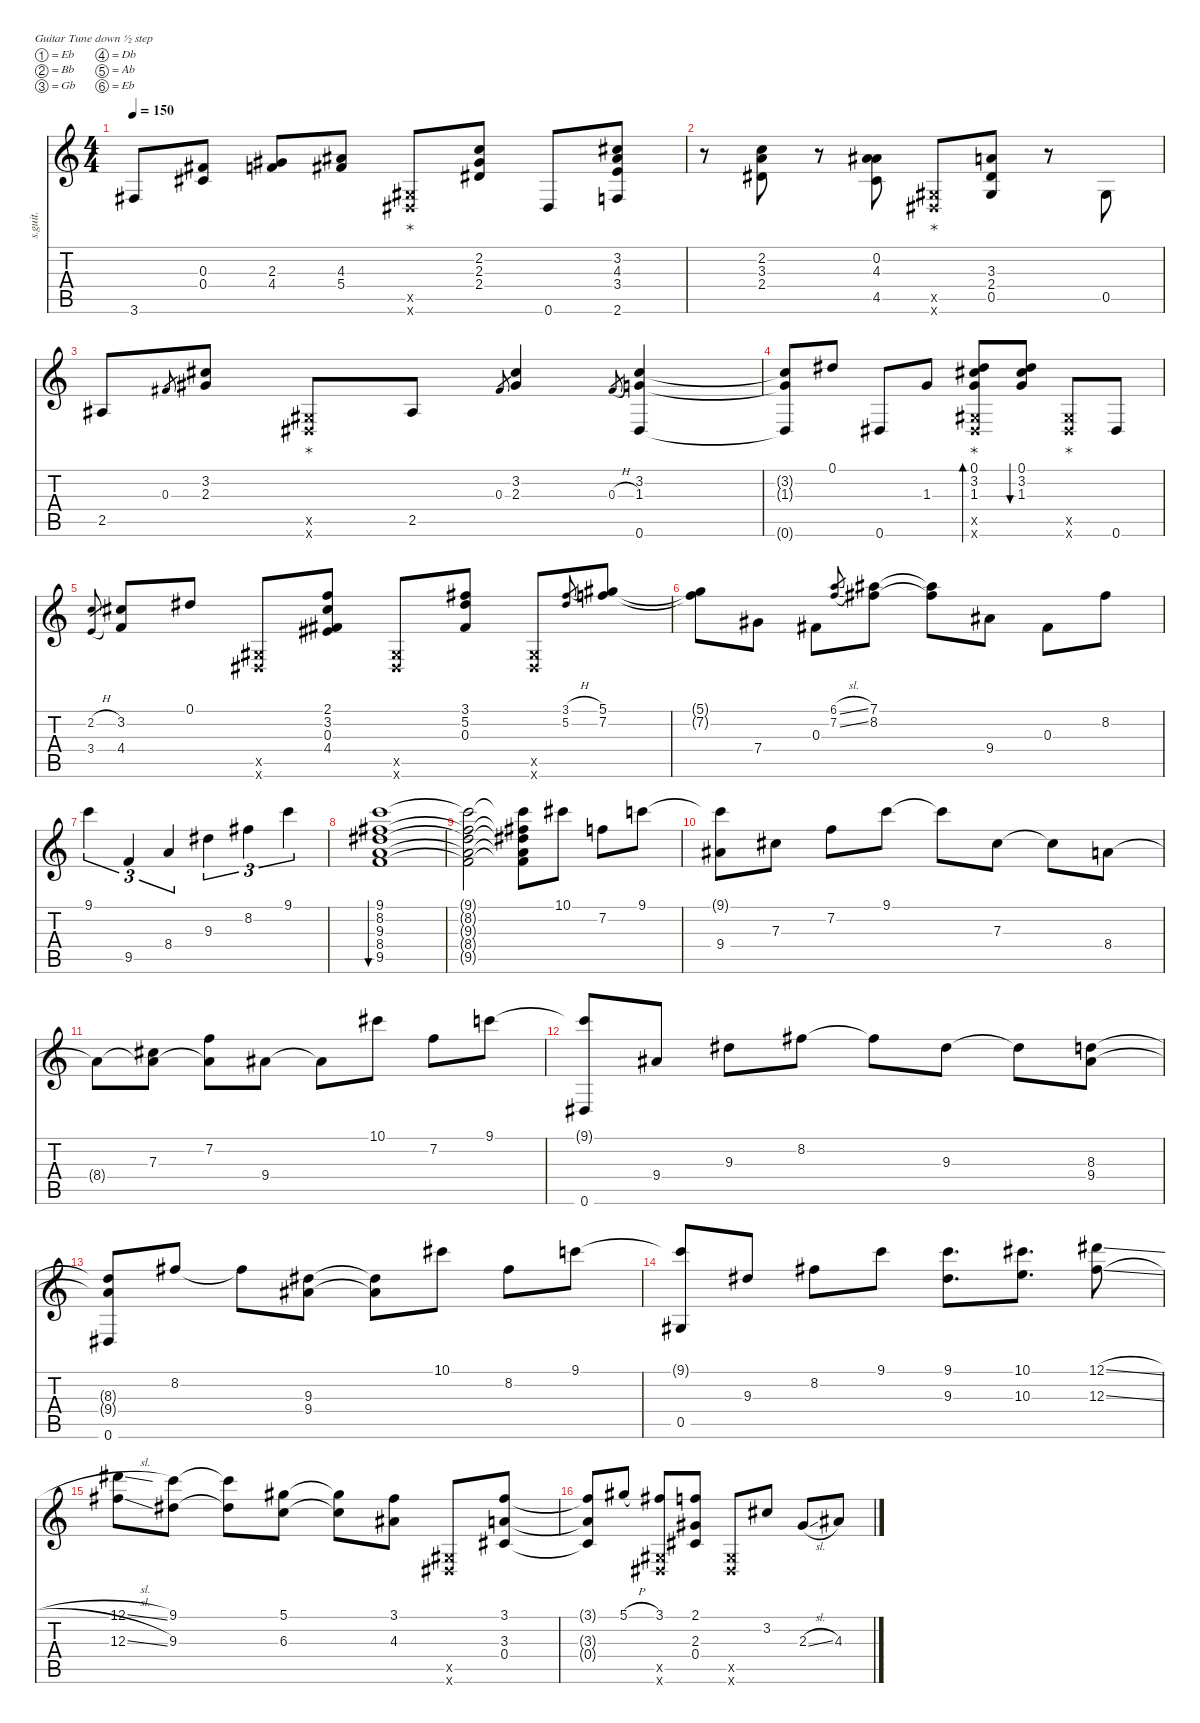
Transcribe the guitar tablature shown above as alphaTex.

\defaultSystemsLayout 4
\hideDynamics
\bracketExtendMode nobrackets
\track ("Steel Guitar" "s.guit.") {multiBarRest instrument acousticguitarsteel}
\staff {score tabs}
\tuning (Eb4 Bb3 Gb3 Db3 Ab2 Eb2)
\ts (4 4)
\tempo 150
\clef g2
\ks c
3.6{acc #}.8{dy mf beam Up} (0.3{acc #} 0.4{acc #}).8{beam Up} (2.3{acc #} 4.4).8{beam Up} (4.3{acc #} 5.4{acc #}).8{beam Up} (0.5{x acc #} 0.6{x acc #}).8{glpt beam Up} (2.2 2.3{acc #} 2.4{acc #}).8{beam Up} 0.6{acc #}.8{beam Up} (3.2{acc #} 4.3{acc #} 3.4 2.6).8{beam Up} |
r.8{beam Down} (2.2 3.3 2.4{acc #}).8{beam Up} r.8{beam Down} (0.2{acc #} 4.3{acc #} 4.5).8{beam Up} (0.5{x acc #} 0.6{x acc #}).8{glpt beam Up} (3.3 2.4{acc #} 0.5{acc #}).8{beam Up} r.8{beam Down} 0.5{acc #}.8{beam Up} |
2.5{acc #}.8{beam Up} 0.3{acc #}.8{gr beam Up} (2.3{acc #} 3.2{acc #}).8{beam Up} (0.5{x acc #} 0.6{x acc #}).8{glpt beam Up} 2.5{acc #}.8{beam Up} 0.3{acc #}.8{gr beam Up} (2.3{acc #} 3.2{acc #}).4{beam Up} 0.3{h acc #}.8{gr beam Up} (1.3 3.2{acc #} 0.6{acc #}).4{beam Up} |
(1.3{t} 3.2{t acc #} 0.6{t acc #}).8{beam Up} 0.1{acc #}.8{beam Up} 0.6{acc #}.8{beam Up} 1.3.8{beam Up} (1.3 3.2{acc #} 0.1{acc #} 0.5{x acc #} 0.6{x acc #}).8{bd 190 glpt beam Up} (0.1{acc #} 3.2{acc #} 1.3).8{bu 184 beam Up} (0.5{x acc #} 0.6{x acc #}).8{glpt beam Up} 0.6{acc #}.8{beam Up} |
(2.2{h} 3.4{h}).8{gr beam Up} (3.2{acc #} 4.4).8{beam Up} 0.1{acc #}.8{beam Up} (0.5{x acc #} 0.6{x acc #}).8{beam Up} (2.1 3.2{acc #} 0.3{acc #} 4.4{acc #}).8{beam Up} (0.5{x acc #} 0.6{x acc #}).8{beam Up} (3.1{acc #} 5.2{acc #} 0.3{acc #}).8{beam Up} (0.5{x acc #} 0.6{x acc #}).8{beam Up} (3.1{h acc #} 5.2{acc #}).8{gr beam Up} (5.1{acc #} 7.2).8{beam Up} |
(5.1{t acc #} 7.2{t}).8{beam Down} 7.4{acc #}.8{beam Down} 0.3{acc #}.8{beam Down} (6.1{sl} 7.2{sl}).8{gr beam Up} (7.1{acc #} 8.2{acc #}).8{beam Down} (7.1{t acc #} 8.2{t acc #}).8{beam Down} 9.4{acc #}.8{beam Down} 0.3{acc #}.8{beam Down} 8.2{acc #}.8{beam Down} |
9.1.4{tu (3 2) beam Down} 9.5.4{tu (3 2) beam Up} 8.4.4{tu (3 2) beam Up} 9.3{acc #}.4{tu (3 2) beam Down} 8.2{acc #}.4{tu (3 2) beam Down} 9.1.4{tu (3 2) beam Down} |
(9.1 8.2{acc #} 9.3{acc #} 8.4 9.5).1{bu 240 beam Down} |
(9.1{t} 8.2{t acc #} 9.3{t acc #} 8.4{t} 9.5{t}).2{beam Down} (9.1{t} 8.2{t acc #} 9.3{t acc #} 8.4{t} 9.5{t}).8{beam Down} 10.1{acc #}.8{beam Down} 7.2.8{beam Down} 9.1.8{beam Down} |
(9.1{t} 9.4{acc #}).8{beam Down} 7.3{acc #}.8{beam Down} 7.2.8{beam Down} 9.1.8{beam Down} 9.1{t}.8{beam Down} 7.3{acc #}.8{beam Down} 7.3{t acc #}.8{beam Down} 8.4.8{beam Down} |
8.4{t}.8{beam Down} (7.3{acc #} 8.4{t}).8{beam Down} (7.2 8.4{t}).8{beam Down} 9.4{acc #}.8{beam Down} 9.4{t acc #}.8{beam Down} 10.1{acc #}.8{beam Down} 7.2.8{beam Down} 9.1.8{beam Down} |
(9.1{t} 0.6{acc #}).8{beam Up} 9.4{acc #}.8{beam Up} 9.3{acc #}.8{beam Down} 8.2{acc #}.8{beam Down} 8.2{t acc #}.8{beam Down} 9.3{acc #}.8{beam Down} 9.3{t acc #}.8{beam Down} (8.3 9.4{acc #}).8{beam Down} |
(8.3{t} 9.4{t acc #} 0.6{acc #}).8{beam Up} 8.2{acc #}.8{beam Up} 8.2{t acc #}.8{beam Down} (9.3{acc #} 9.4{acc #}).8{beam Down} (9.3{t acc #} 9.4{t acc #}).8{beam Down} 10.1{acc #}.8{beam Down} 8.2{acc #}.8{beam Down} 9.1.8{beam Down} |
(9.1{t} 0.5{acc #}).8{beam Up} 9.3{acc #}.8{beam Up} 8.2{acc #}.8{beam Down} 9.1.8{beam Down} (9.1 9.3{acc #}).8{d beam Down} (10.3 10.1{acc #}).8{d beam Down} (12.1{sl acc #} 12.3{sl acc #}).8{beam Down} |
(12.1{sl acc #} 12.3{sl acc #}).8{beam Down} (9.1 9.3{acc #}).8{beam Down} (9.1{t} 9.3{t acc #}).8{beam Down} (5.1{acc #} 6.3).8{beam Down} (6.3{t} 5.1{t acc #}).8{beam Down} (3.1{acc #} 4.3{acc #}).8{beam Down} (0.5{x acc #} 0.6{x acc #}).8{beam Up} (0.4{acc #} 3.1{acc #} 3.3).8{beam Up} |
(3.1{t acc #} 3.3{t} 0.4{t acc #}).8{beam Up} 5.1{h acc #}.8{beam Up} (3.1{acc #} 0.5{x acc #} 0.6{x acc #}).8{beam Up} (2.1 2.3{acc #} 0.4{acc #}).8{beam Up} (0.5{x acc #} 0.6{x acc #}).8{beam Up} 3.2{acc #}.8{beam Up} 2.3{sl acc #}.8{beam Up} 4.3{acc #}.8{beam Up}
